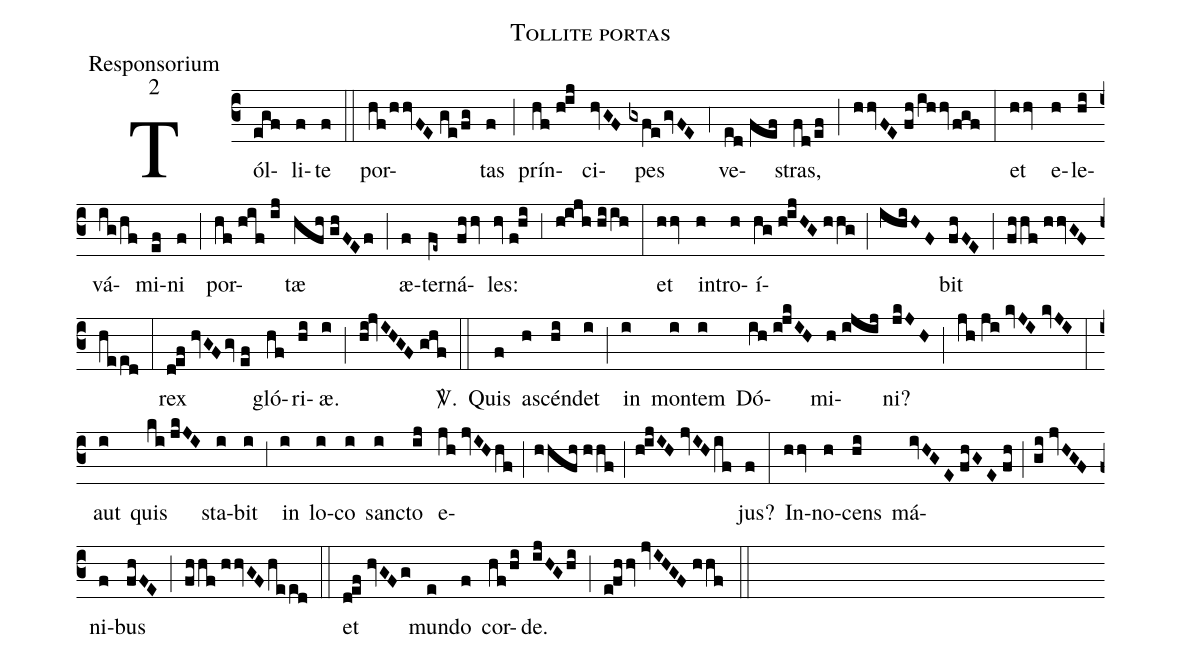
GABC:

name:Tollite portas;
office-part:Responsorium;
mode:2;
%%
(c3) Tól(egf)li(f)te(f) (::) por(hf/hhvFE//ge/fg)tas(f) (;) prín(hf//h!ij)ci(hvGF)pes(gxfe/gvFE) (;4) ve(ed//fef)stras,(fd/ef) (;) (hhvFE//fh/ihhv/fgf) (:) et(hhv) e(h)le(hi)vá(ig/hf)mi(ef)ni(f) (;) por(hf//hif//ij)tæ(hfh//ghFEf) (;) æ(f)ter(fe~)ná(fhhv)les:(hv//f!hi) (;3) (h!ijh//hiih) (:) et(hhv) in(h)tro(h)í(hg//h!ijHG//hhg;ihiHF)bit(fhFE) (;) (fhhf//hhvGF/heed) (:) rex(d!ef//hvGF/gv//ef) gló(hf)ri(hi)æ.(i) (;) (hi!jvIHGF//ghf) <sp>V/</sp>.(::) Quis(f) a(h)scén(hi)det(i) (;) in(i) mon(i)tem(i) Dó(ih//i!jkIH)mi(h//ijij)ni?(jkJH) (;) (jh//ji//kvJI//kvJI) (:) aut(i) quis(ki//jkJI) sta(i)bit(i) (;3) in(i) lo(i)co(i) san(i)cto(ij) e(jh//jvIH/hf;hhfh//hhf;h!ijIH//jvIH/if)jus?(f) (:) In(hhv)no(h)cens(hi) má(ivHGE//fhGE//fh;gi//jvHGF)ni(f)bus(fhFE) (;) (fhhf//hhvGF/heed) (::) et(d!ef//hvGFg) mun(e)do(f) cor(hf/hi)de.(ijHG/hi) (;) (e!fhhv//jvIHGF//hhf) (::)
